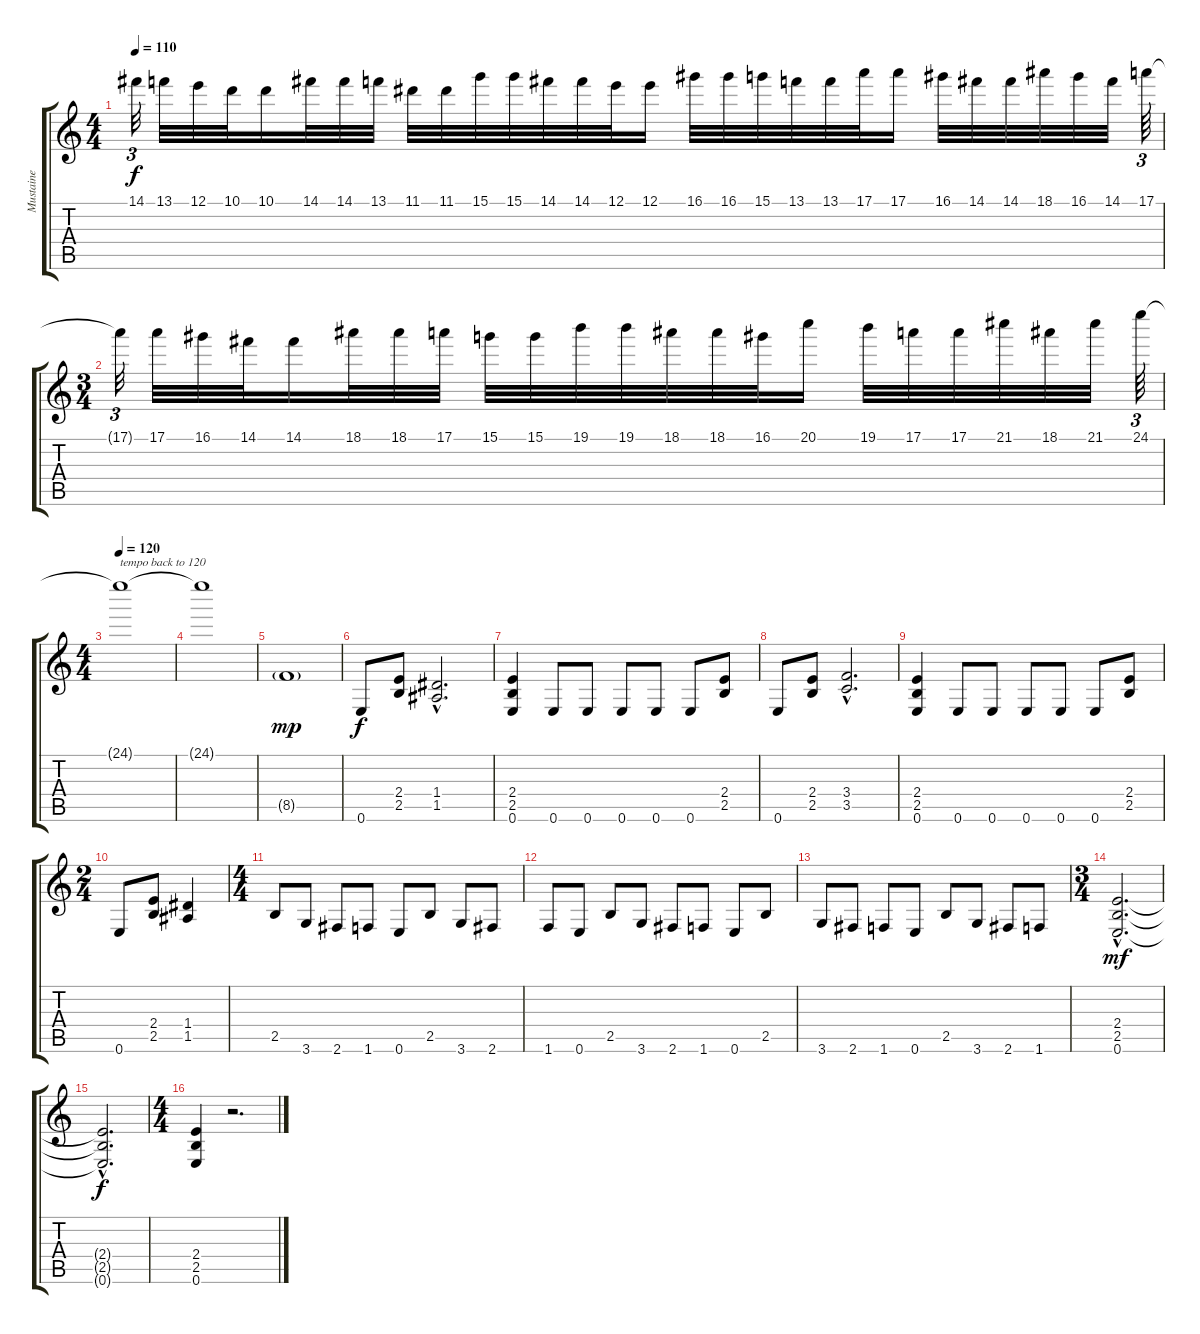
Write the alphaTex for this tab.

\track ("Mustaine" "Mustaine") {instrument distortionguitar}
\staff {score tabs}
\tuning (E4 B3 G3 D3 A2 E2) {hide}
\ts (4 4)
\tempo 110
\clef g2
\ks c
14.1.32{tu (3 2) dy f} 13.1.32 12.1.32 10.1.32 10.1.16 14.1.32 14.1.32 13.1.32 11.1.32 11.1.32 15.1.32 15.1.32 14.1.32 14.1.32 12.1.32 12.1.16 16.1.32 16.1.32 15.1.32 13.1.32 13.1.32 17.1.32 17.1.16 16.1.32 14.1.32 14.1.32 18.1.32 16.1.32 14.1.32 17.1.64{tu (3 2)} |
\ts (3 4)
17.1{t}.32{tu (3 2)} 17.1.32 16.1.32 14.1.32 14.1.16 18.1.32 18.1.32 17.1.32 15.1.32 15.1.32 19.1.32 19.1.32 18.1.32 18.1.32 16.1.32 20.1.16 19.1.32 17.1.32 17.1.32 21.1.32 18.1.32 21.1.32 24.1.64{tu (3 2)} |
\ts (4 4)
\tempo 120
24.1{t}.1{txt "tempo back to 120"} |
24.1{t}.1 |
8.5{g}.1{dy mp} |
0.6.8{dy f} (2.4 2.5).8 (1.4{hac} 1.5{hac}).2{d} |
(2.4 2.5 0.6).4 0.6.8 0.6.8 0.6.8 0.6.8 0.6.8 (2.4 2.5).8 |
0.6.8 (2.4 2.5).8 (3.4{hac} 3.5{hac}).2{d} |
(2.4 2.5 0.6).4 0.6.8 0.6.8 0.6.8 0.6.8 0.6.8 (2.4 2.5).8 |
\ts (2 4)
0.6.8 (2.4 2.5).8 (1.4 1.5).4 |
\ts (4 4)
2.5.8 3.6.8 2.6.8 1.6.8 0.6.8 2.5.8 3.6.8 2.6.8 |
1.6.8 0.6.8 2.5.8 3.6.8 2.6.8 1.6.8 0.6.8 2.5.8 |
3.6.8 2.6.8 1.6.8 0.6.8 2.5.8 3.6.8 2.6.8 1.6.8 |
\ts (3 4)
(2.4{hac} 2.5{hac} 0.6{hac}).2{d dy mf} |
(2.4{hac t} 2.5{hac t} 0.6{hac t}).2{d dy f} |
\ts (4 4)
(2.4 2.5 0.6).4 r.2{d}
